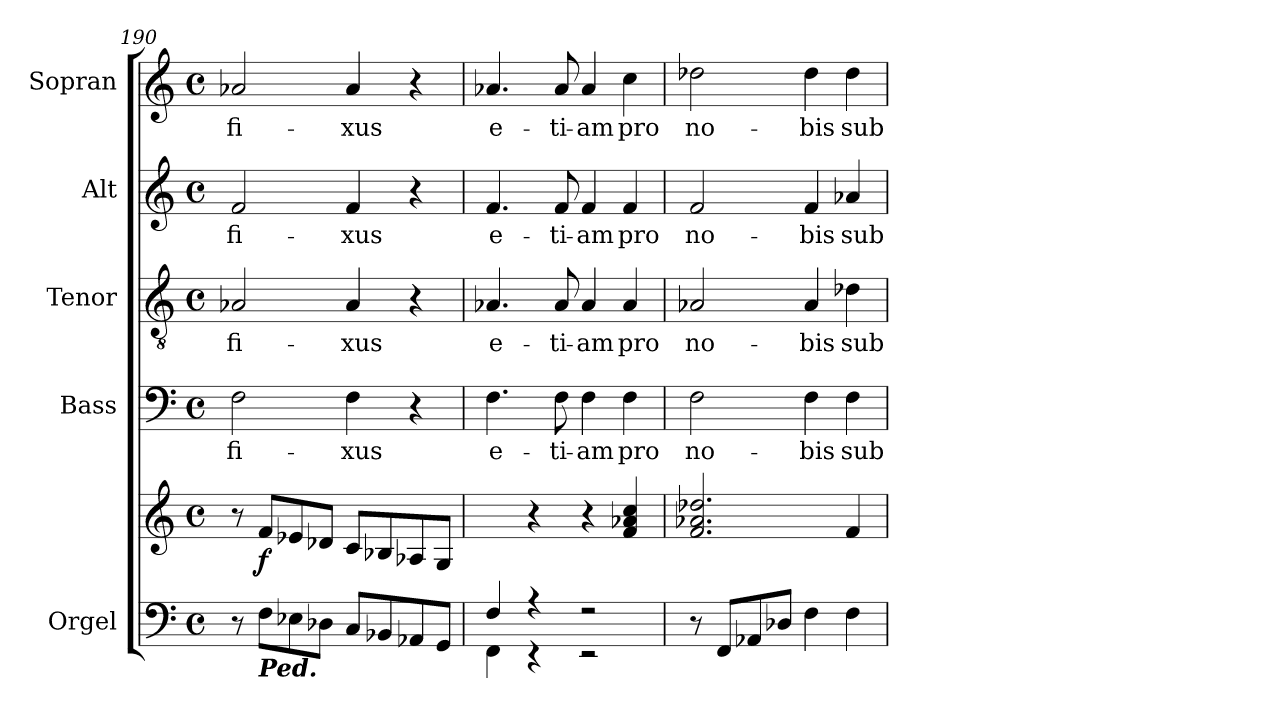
**kern	**kern	**dynam	**kern	**text	**kern	**text	**kern	**text	**kern	**text
*part5	*part5	*part5	*part4	*part4	*part3	*part3	*part2	*part2	*part1	*part1
*staff6	*staff5	*staff5/6	*staff4	*staff4	*staff3	*staff3	*staff2	*staff2	*staff1	*staff1
*I"Orgel	*	*	*I"Bass	*	*I"Tenor	*	*I"Alt	*	*I"Sopran	*
*I'Org.	*	*	*I'B.	*	*I'T.	*	*I'A.	*	*I'S.	*
*clefF4	*clefG2	*	*clefF4	*	*clefGv2	*	*clefG2	*	*clefG2	*
*k[]	*k[]	*	*k[]	*	*k[]	*	*k[]	*	*k[]	*
*C:	*C:	*	*C:	*	*C:	*	*C:	*	*C:	*
*M4/4	*M4/4	*	*M4/4	*	*M4/4	*	*M4/4	*	*M4/4	*
*met(c)	*met(c)	*	*met(c)	*	*met(c)	*	*met(c)	*	*met(c)	*
=190	=190	=190	=190	=190	=190	=190	=190	=190	=190	=190
!	!	!	!	!LO:LY:b	!	!LO:LY:b	!	!LO:LY:b	!	!LO:LY:b
8r	8r	.	2F\	-fi-	2A-X/	-fi-	2f/	-fi-	2a-X/	-fi-
!LO:TX:b:Bi:t=Ped.	!	!	!	!	!	!	!	!	!	!
!	!	!LO:DY:b	!	!	!	!	!	!	!	!
8F\L	8f/L	f	.	.	.	.	.	.	.	.
8E-X\	8e-X/	.	.	.	.	.	.	.	.	.
8D-X\J	8d-X/J	.	.	.	.	.	.	.	.	.
!	!	!	!	!LO:LY:b	!	!LO:LY:b	!	!LO:LY:b	!	!LO:LY:b
8C/L	8c/L	.	4F\	-xus	4A-/	-xus	4f/	-xus	4a-/	-xus
8BB-X/	8B-X/	.	.	.	.	.	.	.	.	.
8AA-X/	8A-X/	.	4r	.	4r	.	4r	.	4r	.
8GG/J	8G/J	.	.	.	.	.	.	.	.	.
=191	=191	=191	=191	=191	=191	=191	=191	=191	=191	=191
*^	*	*	*	*	*	*	*	*	*	*
!	!	!	!	!	!LO:LY:b	!	!LO:LY:b	!	!LO:LY:b	!	!LO:LY:b
4F/	4FF\	4ryy	.	4.F\	e-	4.A-X/	e-	4.f/	e-	4.a-X/	e-
4r	4r	4r	.	.	.	.	.	.	.	.	.
!	!	!	!	!	!LO:LY:b	!	!LO:LY:b	!	!LO:LY:b	!	!LO:LY:b
.	.	.	.	8F\	-ti-	8A-/	-ti-	8f/	-ti-	8a-/	-ti-
!	!	!	!	!	!LO:LY:b	!	!LO:LY:b	!	!LO:LY:b	!	!LO:LY:b
2r	2r	4r	.	4F\	-am	4A-/	-am	4f/	-am	4a-/	-am
!	!	!	!	!	!LO:LY:b	!	!LO:LY:b	!	!LO:LY:b	!	!LO:LY:b
.	.	4f/ 4a-X/ 4cc/	.	4F\	pro	4A-/	pro	4f/	pro	4cc\	pro
*v	*v	*	*	*	*	*	*	*	*	*	*
=192	=192	=192	=192	=192	=192	=192	=192	=192	=192	=192
!	!	!	!	!LO:LY:b	!	!LO:LY:b	!	!LO:LY:b	!	!LO:LY:b
8r	2.f/ 2.a-X/ 2.dd-X/	.	2F\	no-	2A-X/	no-	2f/	no-	2dd-X\	no-
8FF/L	.	.	.	.	.	.	.	.	.	.
8AA-X/	.	.	.	.	.	.	.	.	.	.
8D-X/J	.	.	.	.	.	.	.	.	.	.
!	!	!	!	!LO:LY:b	!	!LO:LY:b	!	!LO:LY:b	!	!LO:LY:b
4F\	.	.	4F\	-bis	4A-/	-bis	4f/	-bis	4dd-\	-bis
!	!	!	!	!LO:LY:b	!	!LO:LY:b	!	!LO:LY:b	!	!LO:LY:b
4F\	4f/	.	4F\	sub	4d-X\	sub	4a-X/	sub	4dd-\	sub
=	=	=	=	=	=	=	=	=	=	=
*-	*-	*-	*-	*-	*-	*-	*-	*-	*-	*-
